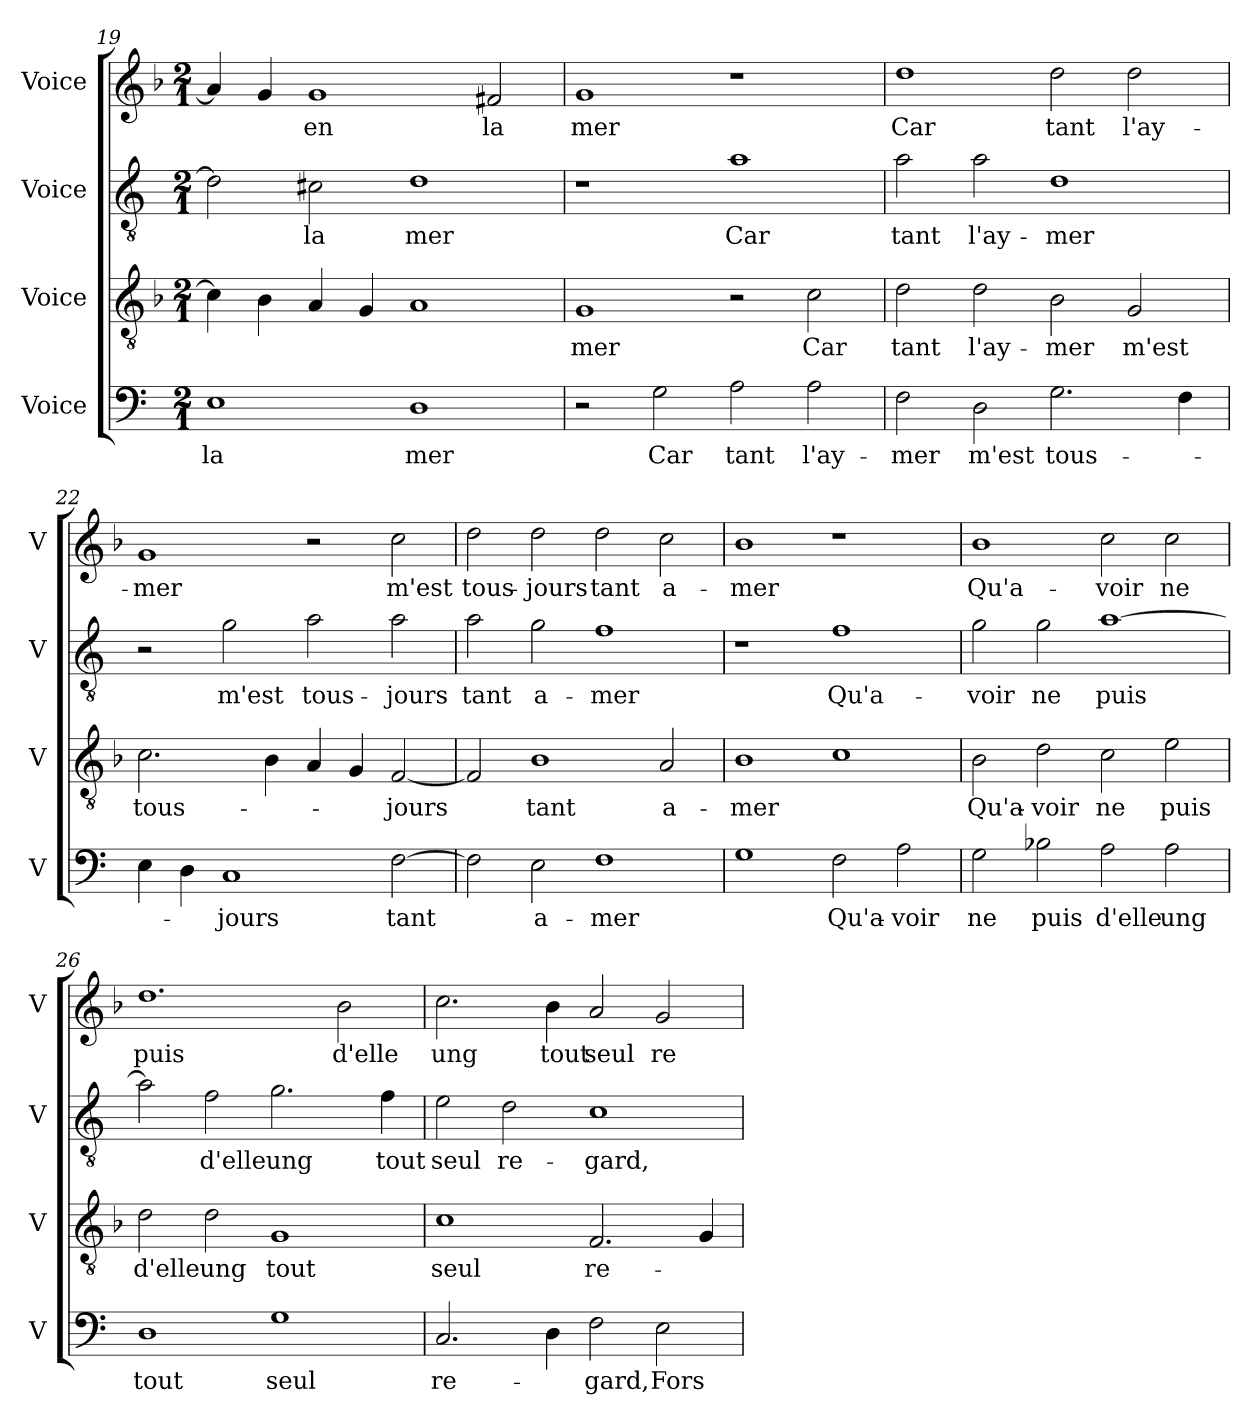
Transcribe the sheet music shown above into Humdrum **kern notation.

**kern	**text	**kern	**text	**kern	**text	**kern	**text
*part4	*part4	*part3	*part3	*part2	*part2	*part1	*part1
*staff4	*staff4	*staff3	*staff3	*staff2	*staff2	*staff1	*staff1
*I"Voice	*	*I"Voice	*	*I"Voice	*	*I"Voice	*
*I'V	*	*I'V	*	*I'V	*	*I'V	*
!!LO:LB:g=z
*clefF4	*	*clefGv2	*	*clefGv2	*	*clefG2	*
*k[]	*	*k[b-]	*	*k[]	*	*k[b-]	*
*M2/1	*	*M2/1	*	*M2/1	*	*M2/1	*
=19	=19	=19	=19	=19	=19	=19	=19
!	!LO:LY:b	!	!	!	!	!	!
1E	la	4c\]	.	2d\]	.	4a/]	.
.	.	4B-\	.	.	.	4g/	.
!	!	!	!	!	!LO:LY:b	!	!LO:LY:b
.	.	4A/	.	2c#X\	la	1g	en
.	.	4G/	.	.	.	.	.
!	!LO:LY:b	!	!	!	!LO:LY:b	!	!
1D	mer	1A	.	1d	mer	.	.
!	!	!	!	!	!	!	!LO:LY:b
.	.	.	.	.	.	2f#X/	la
=20	=20	=20	=20	=20	=20	=20	=20
!	!	!	!LO:LY:b	!	!	!	!LO:LY:b
2r	.	1G	mer	1r	.	1g	mer
!	!LO:LY:b	!	!	!	!	!	!
2G\	Car	.	.	.	.	.	.
!	!LO:LY:b	!	!	!	!LO:LY:b	!	!
2A\	tant	2r	.	1a	Car	1r	.
!	!LO:LY:b	!	!LO:LY:b	!	!	!	!
2A\	l'ay-	2c\	Car	.	.	.	.
=21	=21	=21	=21	=21	=21	=21	=21
!	!LO:LY:b	!	!LO:LY:b	!	!LO:LY:b	!	!LO:LY:b
2F\	-mer	2d\	tant	2a\	tant	1dd	Car
!	!LO:LY:b	!	!LO:LY:b	!	!LO:LY:b	!	!
2D\	m'est	2d\	l'ay-	2a\	l'ay-	.	.
!	!LO:LY:b	!	!LO:LY:b	!	!LO:LY:b	!	!LO:LY:b
2.G\	tous-	2B-\	-mer	1d	-mer	2dd\	tant
!	!	!	!LO:LY:b	!	!	!	!LO:LY:b
.	.	2G/	m'est	.	.	2dd\	l'ay-
4F\	.	.	.	.	.	.	.
!!LO:PB:g=z
=22	=22	=22	=22	=22	=22	=22	=22
!	!	!	!LO:LY:b	!	!	!	!LO:LY:b
4E\	.	2.c\	tous-	2r	.	1g	-mer
4D\	.	.	.	.	.	.	.
!	!LO:LY:b	!	!	!	!LO:LY:b	!	!
1C	-jours	.	.	2g\	m'est	.	.
.	.	4B-\	.	.	.	.	.
!	!	!	!	!	!LO:LY:b	!	!
.	.	4A/	.	2a\	tous-	2r	.
.	.	4G/	.	.	.	.	.
!	!LO:LY:b	!	!LO:LY:b	!	!LO:LY:b	!	!LO:LY:b
[2F\	tant	[2F/	-jours	2a\	-jours	2cc\	m'est
=23	=23	=23	=23	=23	=23	=23	=23
!	!	!	!	!	!LO:LY:b	!	!LO:LY:b
2F\]	.	2F/]	.	2a\	tant	2dd\	tous-
!	!LO:LY:b	!	!LO:LY:b	!	!LO:LY:b	!	!LO:LY:b
2E\	a-	1B-	tant	2g\	a-	2dd\	-jours
!	!LO:LY:b	!	!	!	!LO:LY:b	!	!LO:LY:b
1F	-mer	.	.	1f	-mer	2dd\	tant
!	!	!	!LO:LY:b	!	!	!	!LO:LY:b
.	.	2A/	a-	.	.	2cc\	a-
=24	=24	=24	=24	=24	=24	=24	=24
!	!	!	!LO:LY:b	!	!	!	!LO:LY:b
1G	.	1B-	-mer	1r	.	1b-	-mer
!	!LO:LY:b	!	!	!	!LO:LY:b	!	!
2F\	Qu'a-	1c	.	1f	Qu'a-	1r	.
!	!LO:LY:b	!	!	!	!	!	!
2A\	-voir	.	.	.	.	.	.
=25	=25	=25	=25	=25	=25	=25	=25
!	!LO:LY:b	!	!LO:LY:b	!	!LO:LY:b	!	!LO:LY:b
2G\	ne	2B-\	Qu'a-	2g\	-voir	1b-	Qu'a-
!	!LO:LY:b	!	!LO:LY:b	!	!LO:LY:b	!	!
2B-X\	puis	2d\	-voir	2g\	ne	.	.
!	!LO:LY:b	!	!LO:LY:b	!	!LO:LY:b	!	!LO:LY:b
2A\	d'elle	2c\	ne	[1a	puis	2cc\	-voir
!	!LO:LY:b	!	!LO:LY:b	!	!	!	!LO:LY:b
2A\	ung	2e\	puis	.	.	2cc\	ne
!!LO:LB:g=z
=26	=26	=26	=26	=26	=26	=26	=26
!	!LO:LY:b	!	!LO:LY:b	!	!	!	!LO:LY:b
1D	tout	2d\	d'elle	2a\]	.	1.dd	puis
!	!	!	!LO:LY:b	!	!LO:LY:b	!	!
.	.	2d\	ung	2f\	d'elle	.	.
!	!LO:LY:b	!	!LO:LY:b	!	!LO:LY:b	!	!
1G	seul	1G	tout	2.g\	ung	.	.
!	!	!	!	!	!	!	!LO:LY:b
.	.	.	.	.	.	2b-\	d'elle
!	!	!	!	!	!LO:LY:b	!	!
.	.	.	.	4f\	tout	.	.
=27	=27	=27	=27	=27	=27	=27	=27
!	!LO:LY:b	!	!LO:LY:b	!	!LO:LY:b	!	!LO:LY:b
2.C/	re-	1c	seul	2e\	seul	2.cc\	ung
!	!	!	!	!	!LO:LY:b	!	!
.	.	.	.	2d\	re-	.	.
!	!	!	!	!	!	!	!LO:LY:b
4D\	.	.	.	.	.	4b-\	tout
!	!LO:LY:b	!	!LO:LY:b	!	!LO:LY:b	!	!LO:LY:b
2F\	-gard,	2.F/	re-	1c	-gard,	2a/	seul
!	!LO:LY:b	!	!	!	!	!	!LO:LY:b
2E\	Fors	.	.	.	.	2g/	re-
.	.	4G/	.	.	.	.	.
=	=	=	=	=	=	=	=
*-	*-	*-	*-	*-	*-	*-	*-
